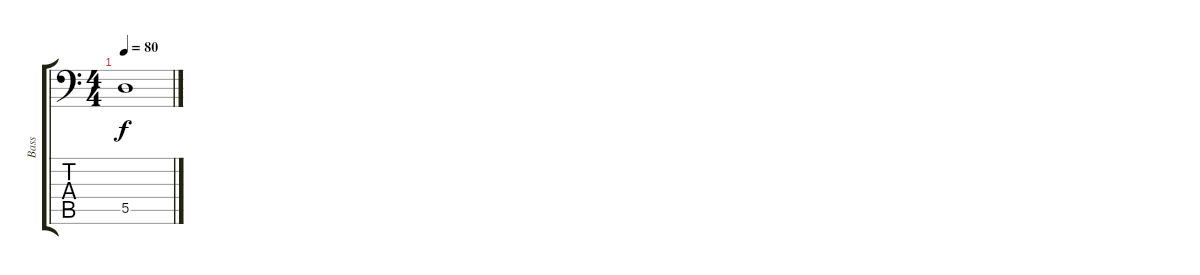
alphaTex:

\track ("Bass" "Bass") {instrument electricbassfinger}
\staff {score tabs}
\tuning (E3 B2 G2 D2 A1 E1) {hide}
\ts (4 4)
\tempo 80
\clef f4
\ks c
5.5.1{dy f}
